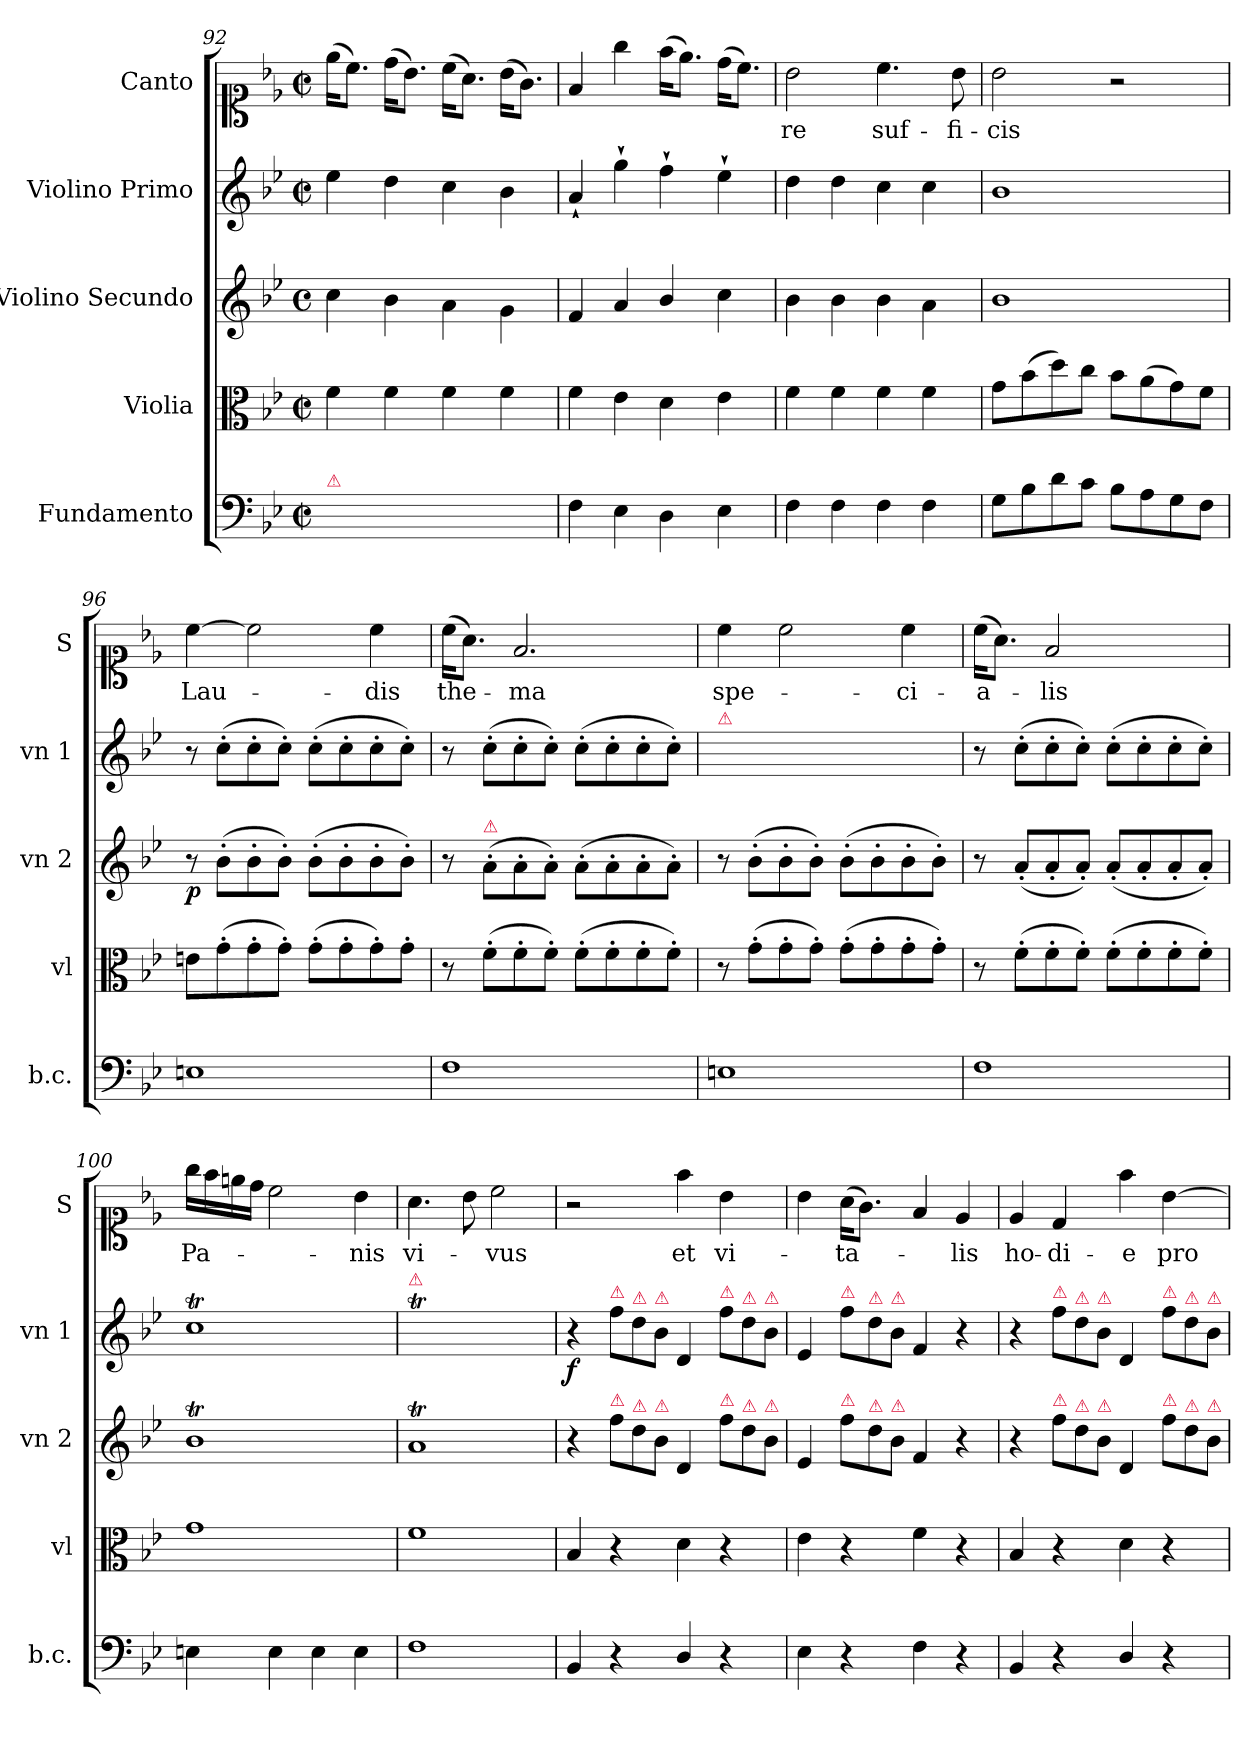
**kern	**kern	**kern	**dynam	**kern	**dynam	**kern	**text
*part5	*part4	*part3	*part3	*part2	*part2	*part1	*part1
*staff5	*staff4	*staff3	*staff3	*staff2	*staff2	*staff1	*staff1
*I"Fundamento	*I"Violia	*I"Violino Secundo	*	*I"Violino Primo	*	*I"Canto	*
*I'b.c.	*I'vl	*I'vn 2	*	*I'vn 1	*	*I'S	*
*clefF4	*clefC3	*clefG2	*	*clefG2	*	*clefC1	*
*k[b-e-]	*k[b-e-]	*k[b-e-]	*	*k[b-e-]	*	*k[b-e-]	*
*B-:	*B-:	*B-:	*	*B-:	*	*B-:	*
*M4/4	*M4/4	*M4/4	*	*M4/4	*	*M4/4	*
*met(c|)	*met(c|)	*met(c)	*	*met(c|)	*	*met(c|)	*
=92	=92	=92	=92	=92	=92	=92	=92
!LO:TX:a:color=crimson:t=⚠	!	!	!	!	!	!	!
4F\yy	4f\	4cc\	.	4ee-\	.	(16ee-\KL	.
.	.	.	.	.	.	8.cc\J)	.
4F\yy	4f\	4b-\	.	4dd\	.	(16dd\KL	.
.	.	.	.	.	.	8.b-\J)	.
4F\yy	4f\	4a\	.	4cc\	.	(16cc\KL	.
.	.	.	.	.	.	8.a\J)	.
4F\yy	4f\	4g\	.	4b-\	.	(16b-\KL	.
.	.	.	.	.	.	8.g\J)	.
=93	=93	=93	=93	=93	=93	=93	=93
4F\	4f\	4f/	.	4a`>/	.	4f/	.
4E-\	4e-\	4a/	.	4gg`\	.	4gg\	.
4D\	4d\	4b-/	.	4ff`\	.	(16ff\KL	.
.	.	.	.	.	.	8.ee-\J)	.
4E-\	4e-\	4cc\	.	4ee-`\	.	(16dd\KL	.
.	.	.	.	.	.	8.cc\J)	.
=94	=94	=94	=94	=94	=94	=94	=94
4F\	4f\	4b-\	.	4dd\	.	2b-\	-re
4F\	4f\	4b-\	.	4dd\	.	.	.
4F\	4f\	4b-\	.	4cc\	.	4.cc\	suf-
4F\	4f\	4a\	.	4cc\	.	.	.
.	.	.	.	.	.	8b-\	-fi-
=95	=95	=95	=95	=95	=95	=95	=95
8G\L	8g\L	1b-	for	1b-	.	2b-\	-cis
8B-\	(8b-\	.	.	.	.	.	.
8d\	8dd\)	.	.	.	.	.	.
8c\J	8cc\J	.	.	.	.	.	.
8B-\L	8b-\L	.	.	.	.	2r	.
8A\	(8a\	.	.	.	.	.	.
8G\	8g\)	.	.	.	.	.	.
8F\J	8f\J	.	.	.	.	.	.
=96	=96	=96	=96	=96	=96	=96	=96
1En	8en\L	8r	p	8r	.	[4cc\	Lau-
.	(8g'\	(8b-'\L	.	(8cc'\L	.	.	.
.	8g'\	8b-'\	.	8cc'\	.	2cc\]	.
.	8g'\J)	8b-'\J)	.	8cc'\J)	.	.	.
.	(8g'\L	(8b-'\L	.	(8cc'\L	.	.	.
.	8g'\	8b-'\	.	8cc'\	.	.	.
.	8g'\)	8b-'\	.	8cc'\	.	4cc\	-dis
.	8g'\J	8b-'\J)	.	8cc'\J)	.	.	.
=97	=97	=97	=97	=97	=97	=97	=97
1F	8r	8r	.	8r	.	(16cc\KL	the-
.	.	.	.	.	.	8.a\J)	.
!	!	!LO:TX:a:color=crimson:t=⚠	!	!	!	!	!
.	(8f'\L	(8a'\L	.	(8cc'\L	.	.	.
.	8f'\	8a'\	.	8cc'\	.	2.f/	-ma
.	8f'\J)	8a'\J)	.	8cc'\J)	.	.	.
.	(8f'\L	(8a'\L	.	(8cc'\L	.	.	.
.	8f'\	8a'\	.	8cc'\	.	.	.
.	8f'\	8a'\	.	8cc'\	.	.	.
.	8f'\J)	8a'\J)	.	8cc'\J)	.	.	.
=98	=98	=98	=98	=98	=98	=98	=98
!	!	!	!	!LO:TX:a:color=crimson:t=⚠	!	!	!
1En	8r	8r	.	8ryy	.	4cc\	spe-
.	(8g'\L	(8b-'\L	.	(8cc'\Lyy	.	.	.
.	8g'\	8b-'\	.	8cc'\yy	.	2cc\	.
.	8g'\J)	8b-'\J)	.	8cc'\Jyy)	.	.	.
.	(8g'\L	(8b-'\L	.	(8cc'\Lyy	.	.	.
.	8g'\	8b-'\	.	8cc'\yy	.	.	.
.	8g'\	8b-'\	.	8cc'\yy	.	4cc\	-ci-
.	8g'\J)	8b-'\J)	.	8cc'\Jyy)	.	.	.
=99	=99	=99	=99	=99	=99	=99	=99
1F	8r	8r	.	8r	.	(16cc\KL	-a-
.	.	.	.	.	.	8.a\J)	.
.	(8f'\L	(8a'/L	.	(8cc'\L	.	.	.
.	8f'\	8a'/	.	8cc'\	.	2f/	-lis
.	8f'\J)	8a'/J)	.	8cc'\J)	.	.	.
.	(8f'\L	(8a'/L	.	(8cc'\L	.	.	.
.	8f'\	8a'/	.	8cc'\	.	.	.
.	8f'\	8a'/	.	8cc'\	.	4ryy	.
.	8f'\J)	8a'/J)	.	8cc'\J)	.	.	.
=100	=100	=100	=100	=100	=100	=100	=100
4En\	1g	1b-T	.	1ccT	.	16gg\LL	Pa-
.	.	.	.	.	.	16ff\	.
.	.	.	.	.	.	16een\	.
.	.	.	.	.	.	16dd\JJ	.
4E\	.	.	.	.	.	2cc\	.
4E\	.	.	.	.	.	.	.
4E\	.	.	.	.	.	4b-\	-nis
=101	=101	=101	=101	=101	=101	=101	=101
!	!	!	!	!LO:TX:a:color=crimson:t=⚠	!	!	!
1F	1f	1at	.	1ccTyy	.	4.a\	vi-
.	.	.	.	.	.	8b-\	.
.	.	.	.	.	.	2cc\	-vus
=102	=102	=102	=102	=102	=102	=102	=102
!	!	!	!	!	!LO:DY:b	!	!
4BB-/	4B-/	4r	.	4r	f	2r	.
*	*	*Xtuplet	*	*Xtuplet	*	*	*
!	!	!	!	!LO:TX:a:color=crimson:t=⚠	!	!	!
!	!	!LO:TX:a:color=crimson:t=⚠	!	!	!	!	!
4r	4r	12ff\L	.	12ff\L	.	.	.
!	!	!	!	!LO:TX:a:color=crimson:t=⚠	!	!	!
!	!	!LO:TX:a:color=crimson:t=⚠	!	!	!	!	!
.	.	12dd\	.	12dd\	.	.	.
!	!	!	!	!LO:TX:a:color=crimson:t=⚠	!	!	!
!	!	!LO:TX:a:color=crimson:t=⚠	!	!	!	!	!
.	.	12b-\J	.	12b-\J	.	.	.
!	!	!	!	!	!LO:DY:b	!	!
4D/	4d\	4d/	.	4d/	fte&colon;	4ff\	et
!	!	!	!	!LO:TX:a:color=crimson:t=⚠	!	!	!
!	!	!LO:TX:a:color=crimson:t=⚠	!	!	!	!	!
4r	4r	12ff\L	.	12ff\L	.	4b-\	vi-
!	!	!	!	!LO:TX:a:color=crimson:t=⚠	!	!	!
!	!	!LO:TX:a:color=crimson:t=⚠	!	!	!	!	!
.	.	12dd\	.	12dd\	.	.	.
!	!	!	!	!LO:TX:a:color=crimson:t=⚠	!	!	!
!	!	!LO:TX:a:color=crimson:t=⚠	!	!	!	!	!
.	.	12b-\J	.	12b-\J	.	.	.
=103	=103	=103	=103	=103	=103	=103	=103
4E-\	4e-\	4e-/	.	4e-/	.	4b-\	.
!	!	!	!	!LO:TX:a:color=crimson:t=⚠	!	!	!
!	!	!LO:TX:a:color=crimson:t=⚠	!	!	!	!	!
4r	4r	12ff\L	.	12ff\L	.	(16a\KL	-ta-
.	.	.	.	.	.	8.g\J)	.
!	!	!	!	!LO:TX:a:color=crimson:t=⚠	!	!	!
!	!	!LO:TX:a:color=crimson:t=⚠	!	!	!	!	!
.	.	12dd\	.	12dd\	.	.	.
!	!	!	!	!LO:TX:a:color=crimson:t=⚠	!	!	!
!	!	!LO:TX:a:color=crimson:t=⚠	!	!	!	!	!
.	.	12b-\J	.	12b-\J	.	.	.
4F\	4f\	4f/	.	4f/	.	4f/	.
4r	4r	4r	.	4r	.	4e-/	-lis
=104	=104	=104	=104	=104	=104	=104	=104
4BB-/	4B-/	4r	.	4r	.	4e-/	ho-
!	!	!	!	!LO:TX:a:color=crimson:t=⚠	!	!	!
!	!	!LO:TX:a:color=crimson:t=⚠	!	!	!	!	!
4r	4r	12ff\L	.	12ff\L	.	4d/	-di-
!	!	!	!	!LO:TX:a:color=crimson:t=⚠	!	!	!
!	!	!LO:TX:a:color=crimson:t=⚠	!	!	!	!	!
.	.	12dd\	.	12dd\	.	.	.
!	!	!	!	!LO:TX:a:color=crimson:t=⚠	!	!	!
!	!	!LO:TX:a:color=crimson:t=⚠	!	!	!	!	!
.	.	12b-\J	.	12b-\J	.	.	.
4D/	4d\	4d/	.	4d/	.	4ff\	-e
!	!	!	!	!LO:TX:a:color=crimson:t=⚠	!	!	!
!	!	!LO:TX:a:color=crimson:t=⚠	!	!	!	!	!
4r	4r	12ff\L	.	12ff\L	.	[4b-\	pro-
!	!	!	!	!LO:TX:a:color=crimson:t=⚠	!	!	!
!	!	!LO:TX:a:color=crimson:t=⚠	!	!	!	!	!
.	.	12dd\	.	12dd\	.	.	.
!	!	!	!	!LO:TX:a:color=crimson:t=⚠	!	!	!
!	!	!LO:TX:a:color=crimson:t=⚠	!	!	!	!	!
.	.	12b-\J	.	12b-\J	.	.	.
=	=	=	=	=	=	=	=
*-	*-	*-	*-	*-	*-	*-	*-
